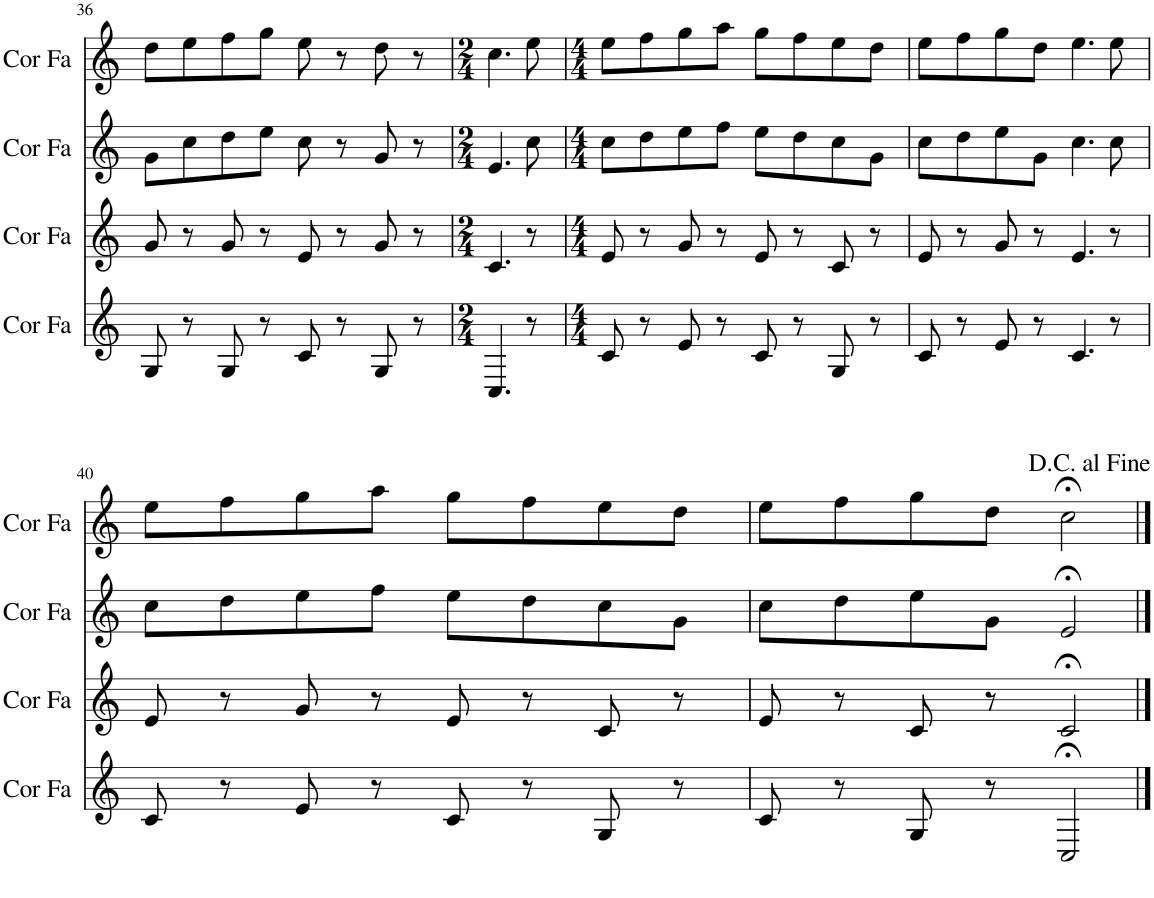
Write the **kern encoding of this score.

**kern	**kern	**kern	**kern
*part4	*part3	*part2	*part1
*staff4	*staff3	*staff2	*staff1
*I"Cor 4	*I"Cor 3	*I"Cor 2	*I"Cor 1
!!LO:PB:g=z
*clefG2	*clefG2	*clefG2	*clefG2
*Trd4c7	*Trd4c7	*Trd4c7	*Trd4c7
*k[]	*k[]	*k[]	*k[]
*M4/4	*M4/4	*M4/4	*M4/4
=36	=36	=36	=36
8G/	8g/	8g\L	8dd\L
8r	8r	8cc\	8ee\
8G/	8g/	8dd\	8ff\
8r	8r	8ee\J	8gg\J
8c/	8e/	8cc\	8ee\
8r	8r	8r	8r
8G/	8g/	8g/	8dd\
8r	8r	8r	8r
=37	=37	=37	=37
*M2/4	*M2/4	*M2/4	*M2/4
4.C/	4.c/	4.e/	4.cc\
8r	8r	8cc\	8ee\
=38	=38	=38	=38
*M4/4	*M4/4	*M4/4	*M4/4
8c/	8e/	8cc\L	8ee\L
8r	8r	8dd\	8ff\
8e/	8g/	8ee\	8gg\
8r	8r	8ff\J	8aa\J
8c/	8e/	8ee\L	8gg\L
8r	8r	8dd\	8ff\
8G/	8c/	8cc\	8ee\
8r	8r	8g\J	8dd\J
=39	=39	=39	=39
8c/	8e/	8cc\L	8ee\L
8r	8r	8dd\	8ff\
8e/	8g/	8ee\	8gg\
8r	8r	8g\J	8dd\J
4.c/	4.e/	4.cc\	4.ee\
8r	8r	8cc\	8ee\
!!LO:LB:g=z
=40	=40	=40	=40
8c/	8e/	8cc\L	8ee\L
8r	8r	8dd\	8ff\
8e/	8g/	8ee\	8gg\
8r	8r	8ff\J	8aa\J
8c/	8e/	8ee\L	8gg\L
8r	8r	8dd\	8ff\
8G/	8c/	8cc\	8ee\
8r	8r	8g\J	8dd\J
=41	=41	=41	=41
8c/	8e/	8cc\L	8ee\L
8r	8r	8dd\	8ff\
8G/	8c/	8ee\	8gg\
8r	8r	8g\J	8dd\J
2C;</	2c;</	2e;</	2cc;<\
==	==	==	==
*-	*-	*-	*-
